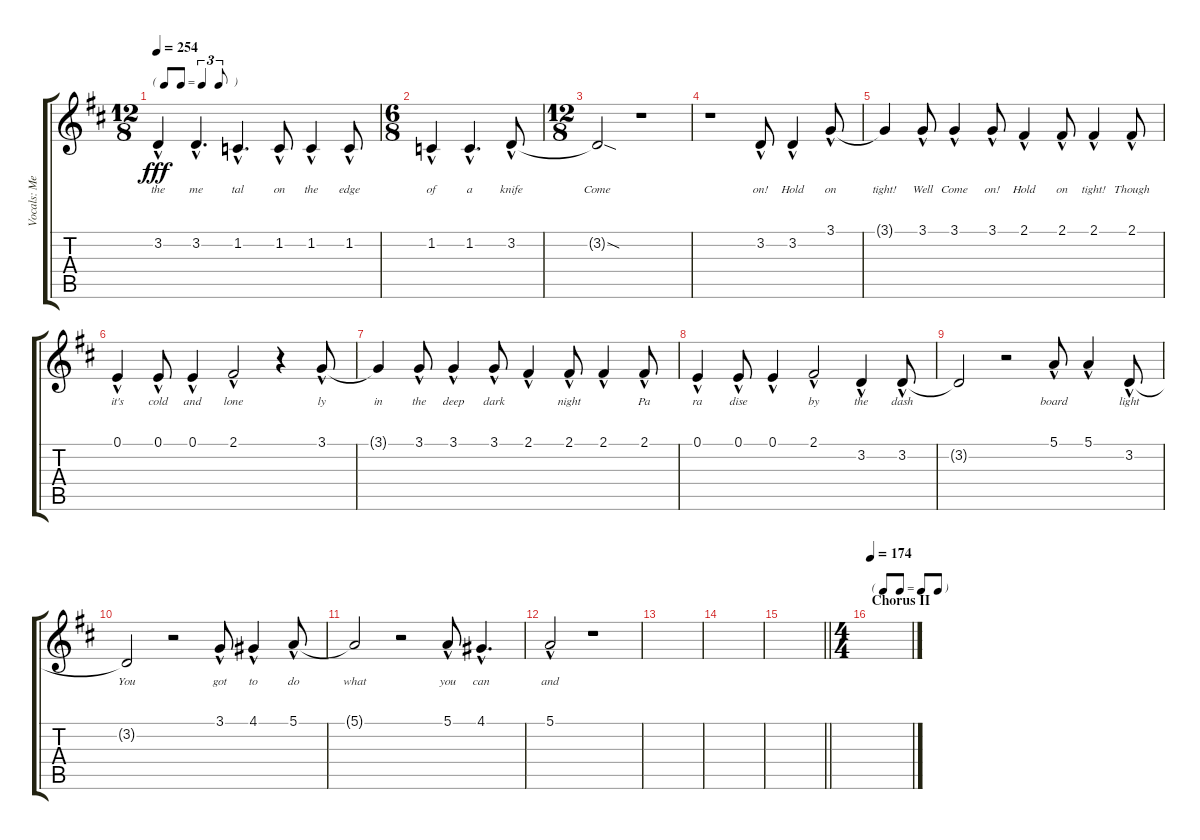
\track ("Vocals: Meatloaf" "Vocals: Me") {instrument lead2sawtooth}
\staff {score tabs}
\tuning (E4 B3 G3 D3 A2 E2) {hide}
\ts (12 8)
\tf triplet8th
\tempo 254
\clef g2
\ks d
3.2{hac}.4{lyrics (0 "the") lyrics (1 "") lyrics (2 "") lyrics (3 "") lyrics (4 "") dy fff} 3.2{hac}.4{d lyrics (0 "me") lyrics (1 "") lyrics (2 "") lyrics (3 "") lyrics (4 "")} 1.2{hac}.4{d lyrics (0 "tal") lyrics (1 "") lyrics (2 "") lyrics (3 "") lyrics (4 "")} 1.2{hac}.8{lyrics (0 "on") lyrics (1 "") lyrics (2 "") lyrics (3 "") lyrics (4 "")} 1.2{hac}.4{lyrics (0 "the") lyrics (1 "") lyrics (2 "") lyrics (3 "") lyrics (4 "")} 1.2{hac}.8{lyrics (0 "edge") lyrics (1 "") lyrics (2 "") lyrics (3 "") lyrics (4 "")} |
\ts (6 8)
1.2{hac}.4{lyrics (0 "of") lyrics (1 "") lyrics (2 "") lyrics (3 "") lyrics (4 "")} 1.2{hac}.4{d lyrics (0 "a") lyrics (1 "") lyrics (2 "") lyrics (3 "") lyrics (4 "")} 3.2{hac}.8{lyrics (0 "knife") lyrics (1 "") lyrics (2 "") lyrics (3 "") lyrics (4 "")} |
\ts (12 8)
3.2{sod t}.2{lyrics (0 "Come") lyrics (1 "") lyrics (2 "") lyrics (3 "") lyrics (4 "")} r.1 |
r.1 3.2{hac}.8{lyrics (0 "on!") lyrics (1 "") lyrics (2 "") lyrics (3 "") lyrics (4 "")} 3.2{hac}.4{lyrics (0 "Hold") lyrics (1 "") lyrics (2 "") lyrics (3 "") lyrics (4 "")} 3.1{hac}.8{lyrics (0 "on") lyrics (1 "") lyrics (2 "") lyrics (3 "") lyrics (4 "")} |
3.1{t}.4{lyrics (0 "tight!") lyrics (1 "") lyrics (2 "") lyrics (3 "") lyrics (4 "")} 3.1{hac}.8{lyrics (0 "Well") lyrics (1 "") lyrics (2 "") lyrics (3 "") lyrics (4 "")} 3.1{hac}.4{lyrics (0 "Come") lyrics (1 "") lyrics (2 "") lyrics (3 "") lyrics (4 "")} 3.1{hac}.8{lyrics (0 "on!") lyrics (1 "") lyrics (2 "") lyrics (3 "") lyrics (4 "")} 2.1{hac}.4{lyrics (0 "Hold") lyrics (1 "") lyrics (2 "") lyrics (3 "") lyrics (4 "")} 2.1{hac}.8{lyrics (0 "on") lyrics (1 "") lyrics (2 "") lyrics (3 "") lyrics (4 "")} 2.1{hac}.4{lyrics (0 "tight!") lyrics (1 "") lyrics (2 "") lyrics (3 "") lyrics (4 "")} 2.1{hac}.8{lyrics (0 "Though") lyrics (1 "") lyrics (2 "") lyrics (3 "") lyrics (4 "")} |
0.1{hac}.4{lyrics (0 "it's") lyrics (1 "") lyrics (2 "") lyrics (3 "") lyrics (4 "")} 0.1{hac}.8{lyrics (0 "cold") lyrics (1 "") lyrics (2 "") lyrics (3 "") lyrics (4 "")} 0.1{hac}.4{lyrics (0 "and") lyrics (1 "") lyrics (2 "") lyrics (3 "") lyrics (4 "")} 2.1{hac}.2{lyrics (0 "lone") lyrics (1 "") lyrics (2 "") lyrics (3 "") lyrics (4 "")} r.4 3.1{hac}.8{lyrics (0 "ly") lyrics (1 "") lyrics (2 "") lyrics (3 "") lyrics (4 "")} |
3.1{t}.4{lyrics (0 "in") lyrics (1 "") lyrics (2 "") lyrics (3 "") lyrics (4 "")} 3.1{hac}.8{lyrics (0 "the") lyrics (1 "") lyrics (2 "") lyrics (3 "") lyrics (4 "")} 3.1{hac}.4{lyrics (0 "deep") lyrics (1 "") lyrics (2 "") lyrics (3 "") lyrics (4 "")} 3.1{hac}.8{lyrics (0 "dark") lyrics (1 "") lyrics (2 "") lyrics (3 "") lyrics (4 "")} 2.1{hac}.4{lyrics (0 "") lyrics (1 "") lyrics (2 "") lyrics (3 "") lyrics (4 "")} 2.1{hac}.8{lyrics (0 "night") lyrics (1 "") lyrics (2 "") lyrics (3 "") lyrics (4 "")} 2.1{hac}.4{lyrics (0 "") lyrics (1 "") lyrics (2 "") lyrics (3 "") lyrics (4 "")} 2.1{hac}.8{lyrics (0 "Pa") lyrics (1 "") lyrics (2 "") lyrics (3 "") lyrics (4 "")} |
0.1{hac}.4{lyrics (0 "ra") lyrics (1 "") lyrics (2 "") lyrics (3 "") lyrics (4 "")} 0.1{hac}.8{lyrics (0 "dise") lyrics (1 "") lyrics (2 "") lyrics (3 "") lyrics (4 "")} 0.1{hac}.4{lyrics (0 "") lyrics (1 "") lyrics (2 "") lyrics (3 "") lyrics (4 "")} 2.1{hac}.2{lyrics (0 "by") lyrics (1 "") lyrics (2 "") lyrics (3 "") lyrics (4 "")} 3.2{hac}.4{lyrics (0 "the") lyrics (1 "") lyrics (2 "") lyrics (3 "") lyrics (4 "")} 3.2{hac}.8{lyrics (0 "dash") lyrics (1 "") lyrics (2 "") lyrics (3 "") lyrics (4 "")} |
3.2{t}.2{lyrics (0 "") lyrics (1 "") lyrics (2 "") lyrics (3 "") lyrics (4 "")} r.2 5.1{hac}.8{lyrics (0 "board") lyrics (1 "") lyrics (2 "") lyrics (3 "") lyrics (4 "")} 5.1{hac}.4{lyrics (0 "") lyrics (1 "") lyrics (2 "") lyrics (3 "") lyrics (4 "")} 3.2{hac}.8{lyrics (0 "light") lyrics (1 "") lyrics (2 "") lyrics (3 "") lyrics (4 "")} |
3.2{t}.2{lyrics (0 "You") lyrics (1 "") lyrics (2 "") lyrics (3 "") lyrics (4 "")} r.2 3.1{hac}.8{lyrics (0 "got") lyrics (1 "") lyrics (2 "") lyrics (3 "") lyrics (4 "")} 4.1{hac}.4{lyrics (0 "to") lyrics (1 "") lyrics (2 "") lyrics (3 "") lyrics (4 "")} 5.1{hac}.8{lyrics (0 "do") lyrics (1 "") lyrics (2 "") lyrics (3 "") lyrics (4 "")} |
5.1{t}.2{lyrics (0 "what") lyrics (1 "") lyrics (2 "") lyrics (3 "") lyrics (4 "")} r.2 5.1{hac}.8{lyrics (0 "you") lyrics (1 "") lyrics (2 "") lyrics (3 "") lyrics (4 "")} 4.1{hac}.4{d lyrics (0 "can") lyrics (1 "") lyrics (2 "") lyrics (3 "") lyrics (4 "")} |
5.1{hac}.2{lyrics (0 "and") lyrics (1 "") lyrics (2 "") lyrics (3 "") lyrics (4 "")} r.1 |
|
|
\barLineRight lightlight
|
\ts (4 4)
\tf none
\section ("" "Chorus II")
\tempo 174
